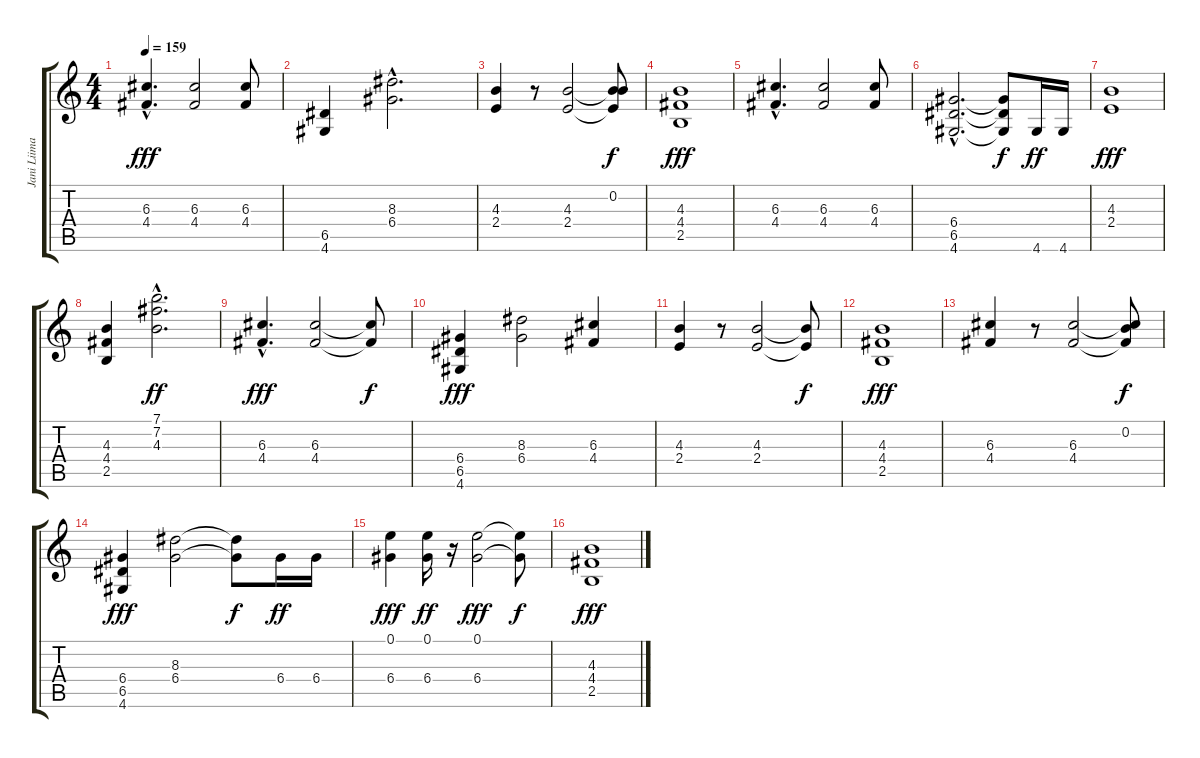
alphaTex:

\track ("Jani Liimatainen" "Jani Liima") {instrument overdrivenguitar}
\staff {score tabs}
\tuning (E4 B3 G3 D3 A2 E2) {hide}
\ts (4 4)
\tempo 159
\clef g2
\ks c
(6.3{hac} 4.4{hac}).4{d dy fff} (6.3 4.4).2 (6.3 4.4).8 |
(6.5 4.6).4 (8.3{hac} 6.4{hac}).2{d} |
(4.3 2.4).4 r.8 (4.3 2.4).2 (0.2 4.3{t} 2.4{t}).8{dy f} |
(4.3 4.4 2.5).1{dy fff} |
(6.3{hac} 4.4{hac}).4{d} (6.3 4.4).2 (6.3 4.4).8 |
(6.4{hac} 6.5{hac} 4.6{hac}).2{d} (6.4{t} 6.5{t} 4.6{t}).8{dy f} 4.6.16{dy ff} 4.6.16 |
(4.3 2.4).1{dy fff} |
(4.3 4.4 2.5).4 (7.1{hac} 7.2{hac} 4.3{hac}).2{d dy ff} |
(6.3{hac} 4.4{hac}).4{d dy fff} (6.3 4.4).2 (6.3{t} 4.4{t}).8{dy f} |
(6.4 6.5 4.6).4{dy fff} (8.3 6.4).2 (6.3 4.4).4 |
(4.3 2.4).4 r.8 (4.3 2.4).2 (4.3{t} 2.4{t}).8{dy f} |
(4.3 4.4 2.5).1{dy fff} |
(6.3 4.4).4 r.8 (6.3 4.4).2 (0.2 6.3{t} 4.4{t}).8{dy f} |
(6.4 6.5 4.6).4{dy fff} (8.3 6.4).2 (8.3{t} 6.4{t}).8{dy f} 6.4.16{dy ff} 6.4.16 |
(0.1 6.4).4{dy fff} (0.1 6.4).16{dy ff} r.16 (0.1 6.4).2{dy fff} (0.1{t} 6.4{t}).8{dy f} |
(4.3 4.4 2.5).1{dy fff}
